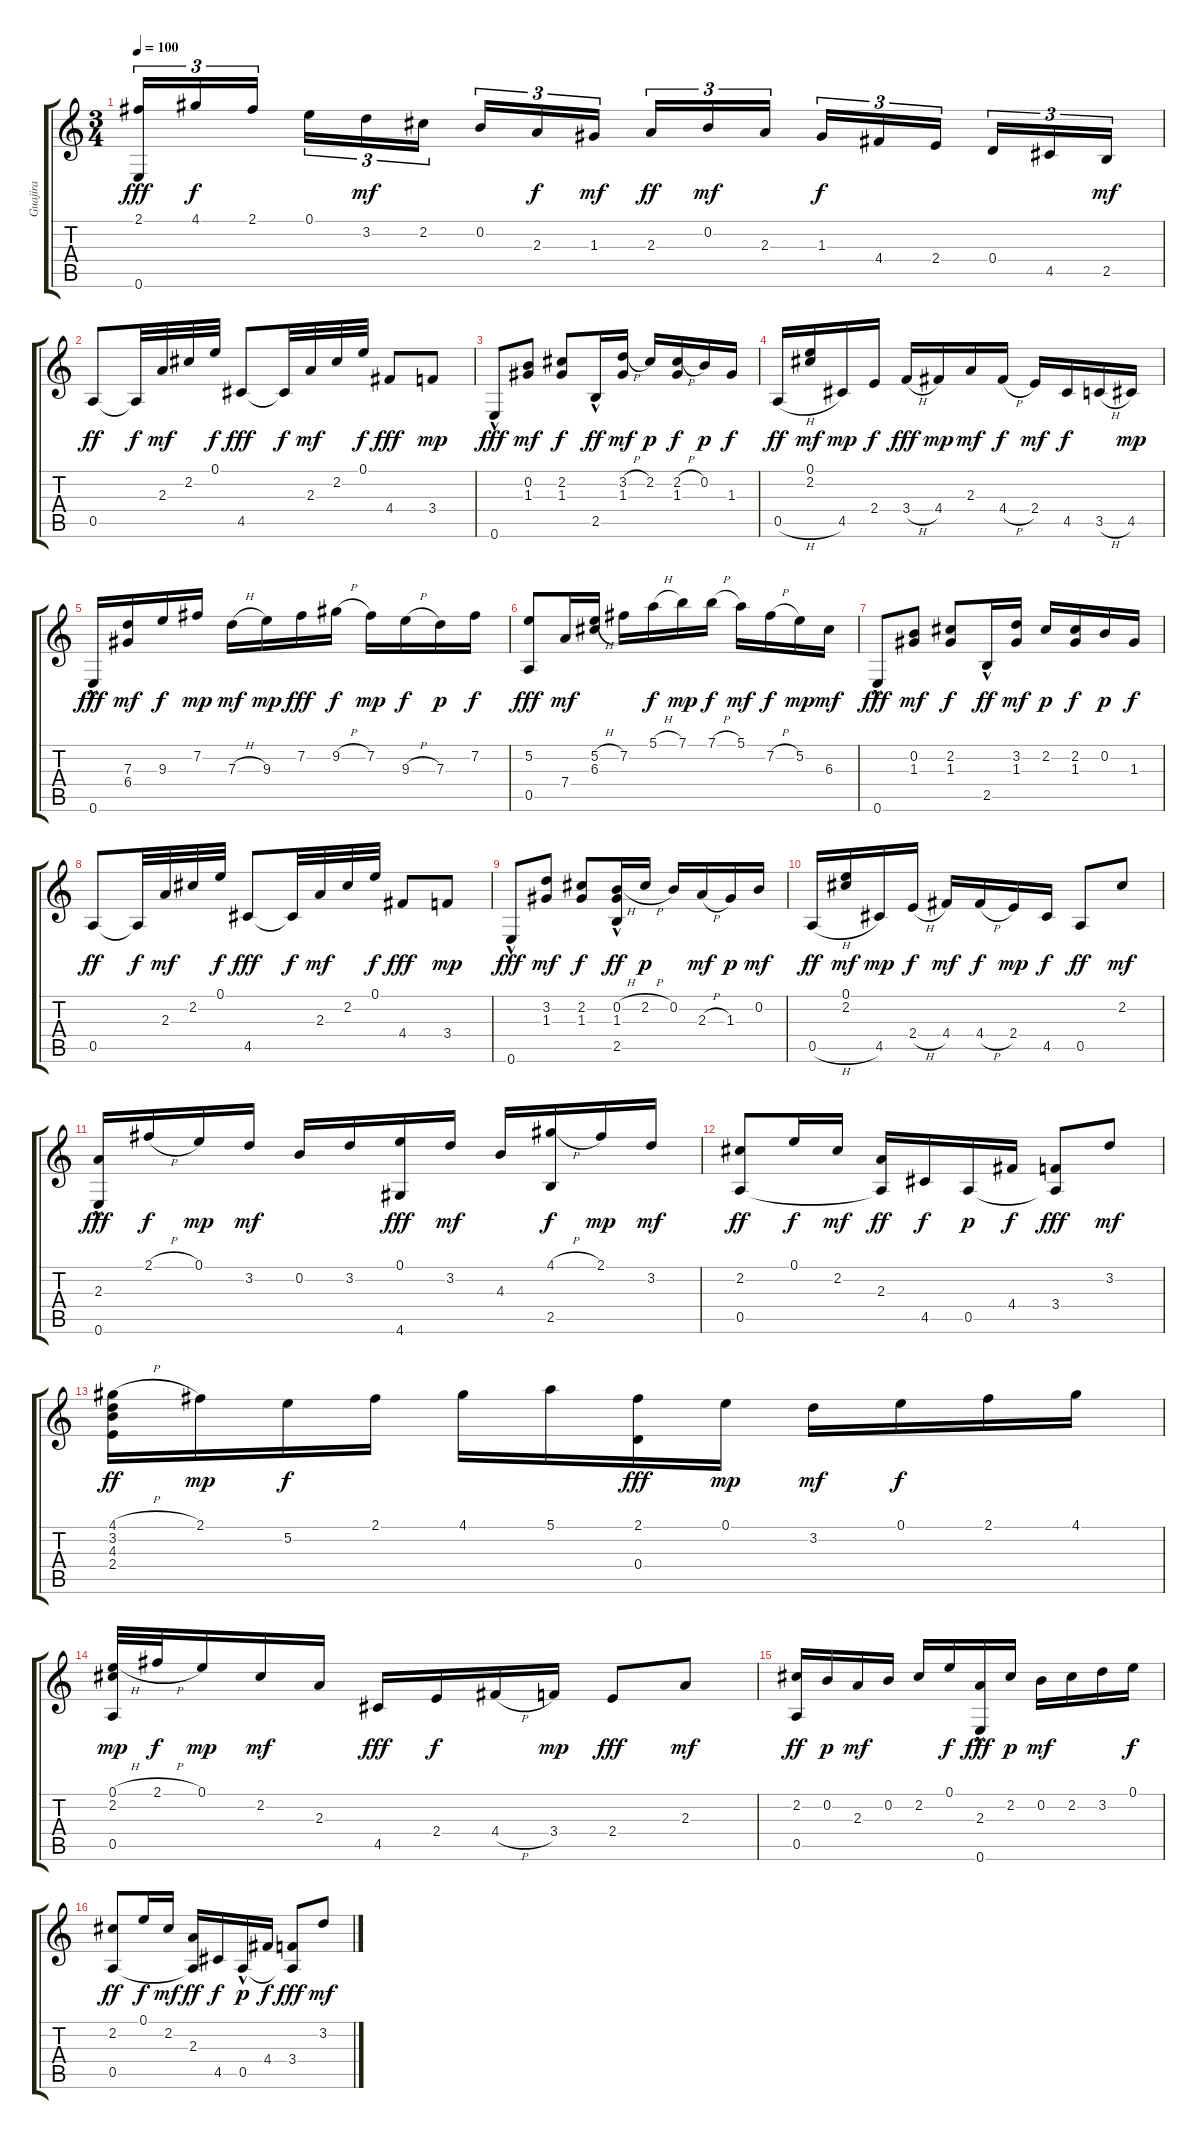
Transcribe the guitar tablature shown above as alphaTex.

\track ("Guajira" "Guajira") {instrument acousticguitarnylon}
\staff {score tabs}
\tuning (E4 B3 G3 D3 A2 E2) {hide}
\ts (3 4)
\tempo 100
\clef g2
\ks c
(2.1 0.6).16{tu (3 2) dy fff} 4.1.16{tu (3 2) dy f} 2.1.16{tu (3 2)} 0.1.16{tu (3 2)} 3.2.16{tu (3 2) dy mf} 2.2.16{tu (3 2)} 0.2.16{tu (3 2)} 2.3.16{tu (3 2) dy f} 1.3.16{tu (3 2) dy mf} 2.3.16{tu (3 2) dy ff} 0.2.16{tu (3 2) dy mf} 2.3.16{tu (3 2)} 1.3.16{tu (3 2) dy f} 4.4.16{tu (3 2)} 2.4.16{tu (3 2)} 0.4.16{tu (3 2)} 4.5.16{tu (3 2)} 2.5.16{tu (3 2) dy mf} |
0.5.8{dy ff} 0.5{t}.32{dy f} 2.3.32{dy mf} 2.2.32 0.1.32{dy f} 4.5.8{dy fff} 4.5{t}.32{dy f} 2.3.32{dy mf} 2.2.32 0.1.32{dy f} 4.4.8{dy fff} 3.4.8{dy mp} |
0.6{hac}.8{dy fff} (0.2 1.3).8{dy mf} (2.2 1.3).8{dy f} 2.5{hac}.16{dy ff} (3.2{h} 1.3).16{dy mf} 2.2.16{dy p} (2.2{h} 1.3).16{dy f} 0.2.16{dy p} 1.3.16{dy f} |
0.5{h}.16{dy ff} (0.1 2.2).16{dy mf} 4.5.16{dy mp} 2.4.16{dy f} 3.4{h}.16{dy fff} 4.4.16{dy mp} 2.3.16{dy mf} 4.4{h}.16{dy f} 2.4.16{dy mf} 4.5.16{dy f} 3.5{h}.16 4.5.16{dy mp} |
0.6{hac}.16{dy fff} (7.3 6.4).16{dy mf} 9.3.16{dy f} 7.2.16{dy mp} 7.3{h}.16{dy mf} 9.3.16{dy mp} 7.2.16{dy fff} 9.2{h}.16{dy f} 7.2.16{dy mp} 9.3{h}.16{dy f} 7.3.16{dy p} 7.2.16{dy f} |
(5.2 0.5).8{dy fff} 7.4.16{dy mf} (5.2{h} 6.3).16 7.2.16 5.1{h}.16{dy f} 7.1.16{dy mp} 7.1{h}.16{dy f} 5.1.16{dy mf} 7.2{h}.16{dy f} 5.2.16{dy mp} 6.3.16{dy mf} |
0.6{hac}.8{dy fff} (0.2 1.3).8{dy mf} (2.2 1.3).8{dy f} 2.5{hac}.16{dy ff} (3.2 1.3).16{dy mf} 2.2.16{dy p} (2.2 1.3).16{dy f} 0.2.16{dy p} 1.3.16{dy f} |
0.5.8{dy ff} 0.5{t}.32{dy f} 2.3.32{dy mf} 2.2.32 0.1.32{dy f} 4.5.8{dy fff} 4.5{t}.32{dy f} 2.3.32{dy mf} 2.2.32 0.1.32{dy f} 4.4.8{dy fff} 3.4.8{dy mp} |
0.6{hac}.8{dy fff} (3.2 1.3).8{dy mf} (2.2 1.3).8{dy f} (0.2{h} 1.3 2.5{hac}).16{dy ff} 2.2{h}.16{dy p} 0.2.16 2.3{h}.16{dy mf} 1.3.16{dy p} 0.2.16{dy mf} |
0.5{h}.16{dy ff} (0.1 2.2).16{dy mf} 4.5.16{dy mp} 2.4{h}.16{dy f} 4.4.16{dy mf} 4.4{h}.16{dy f} 2.4.16{dy mp} 4.5.16{dy f} 0.5.8{dy ff} 2.2.8{dy mf} |
(2.3 0.6{hac}).16{dy fff} 2.1{h}.16{dy f} 0.1.16{dy mp} 3.2.16{dy mf} 0.2.16 3.2.16 (0.1 4.6).16{dy fff} 3.2.16{dy mf} 4.3.16 (4.1{h} 2.5).16{dy f} 2.1.16{dy mp} 3.2.16{dy mf} |
(2.2 0.5).8{dy ff} 0.1.16{dy f} 2.2.16{dy mf} (2.3 0.5{t}).16{dy ff} 4.5.16{dy f} 0.5.16{dy p} 4.4.16{dy f} (3.4 0.5{t}).8{dy fff} 3.2.8{dy mf} |
(4.1{h} 3.2 4.3 2.4).16{dy ff} 2.1.16{dy mp} 5.2.16{dy f} 2.1.16 4.1.16 5.1.16 (2.1 0.4).16{dy fff} 0.1.16{dy mp} 3.2.16{dy mf} 0.1.16{dy f} 2.1.16 4.1.16 |
(0.1{h} 2.2 0.5).32{dy mp} 2.1{h}.32{dy f} 0.1.16{dy mp} 2.2.16{dy mf} 2.3.16 4.5.16{dy fff} 2.4.16{dy f} 4.4{h}.16 3.4.16{dy mp} 2.4.8{dy fff} 2.3.8{dy mf} |
(2.2 0.5).16{dy ff} 0.2.16{dy p} 2.3.16{dy mf} 0.2.16 2.2.16 0.1.16{dy f} (2.3 0.6{hac}).16{dy fff} 2.2.16{dy p} 0.2.16{dy mf} 2.2.16 3.2.16 0.1.16{dy f} |
(2.2 0.5).8{dy ff} 0.1.16{dy f} 2.2.16{dy mf} (2.3 0.5{t}).16{dy ff} 4.5.16{dy f} 0.5{hac}.16{dy p} 4.4.16{dy f} (3.4 0.5{t}).8{dy fff} 3.2.8{dy mf}
